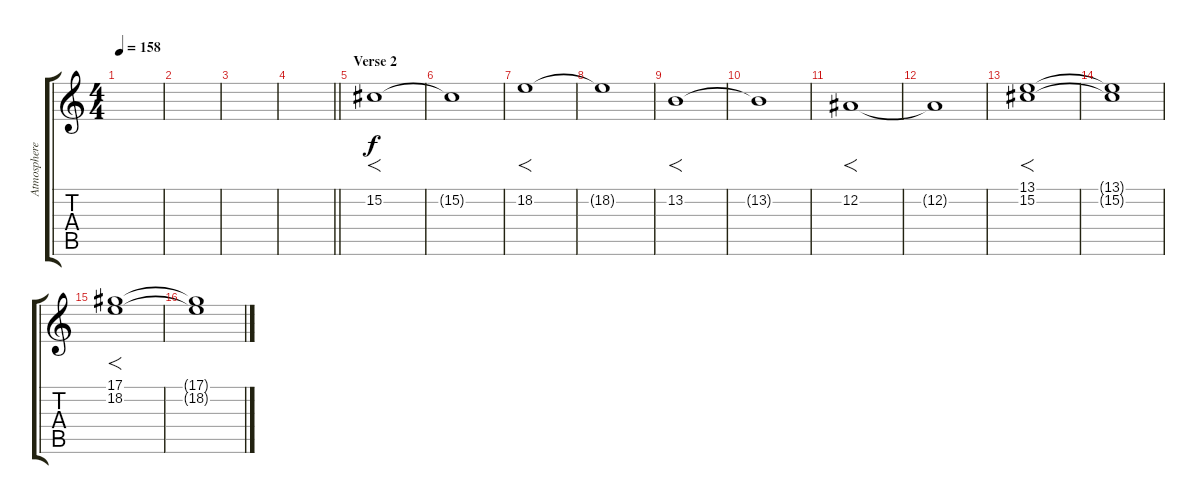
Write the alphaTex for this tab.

\track ("Atmosphere" "Atmosphere") {instrument pad5bowed}
\staff {score tabs}
\tuning (Eb4 Bb3 Gb3 Db3 Ab2 Db2) {hide}
\ts (4 4)
\tempo 158
\clef g2
\ks c
|
|
|
\barLineRight lightlight
|
\section ("" "Verse 2")
15.2.1{f} |
15.2{t}.1 |
18.2.1{f} |
18.2{t}.1 |
13.2.1{f} |
13.2{t}.1 |
12.2.1{f} |
12.2{t}.1 |
(13.1 15.2).1{f} |
(13.1{t} 15.2{t}).1 |
(17.1 18.2).1{f} |
(17.1{t} 18.2{t}).1
